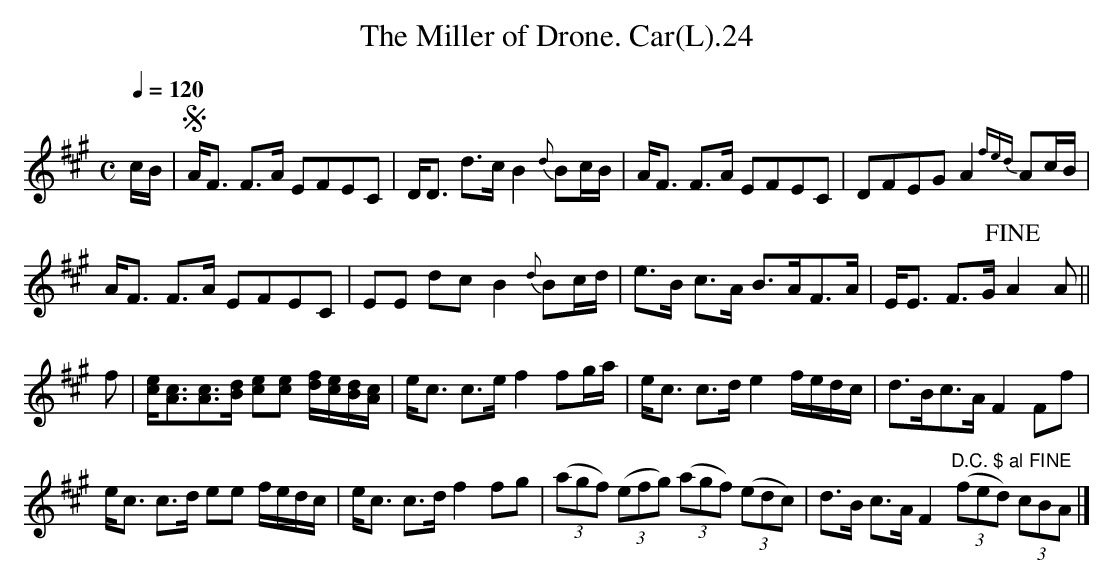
X:1
T:Miller of Drone. Car(L).24, The
M:C
L:1/8
Q:1/4=120
K:A
c/B/|!segno!A<F F>A EFEC|D<D d>c B2{d}Bc/B/|A<F F>A EFEC|DFEG A2 {fed}Ac/B/|
A<F F>A EFEC|EE dc B2{d}Bc/d/|e>B c>A B>AF>A|E<E F>G !fine!A2A||
f|[ce]<[Ac][Ac]>[Bd] [ce][ce] [d/f/][c/e/][B/d/][A/c/]|e<c c>e f2fg/a/|\
e<c c>d e2 f/e/d/c/|d>Bc>A F2Ff|
e<c c>d ee f/e/d/c/|e<c c>d f2fg|\
((3agf) ((3efg) ((3agf) ((3edc)|d>B c>A F2 "D.C. $ al FINE"((3fed) (3cBA|]
